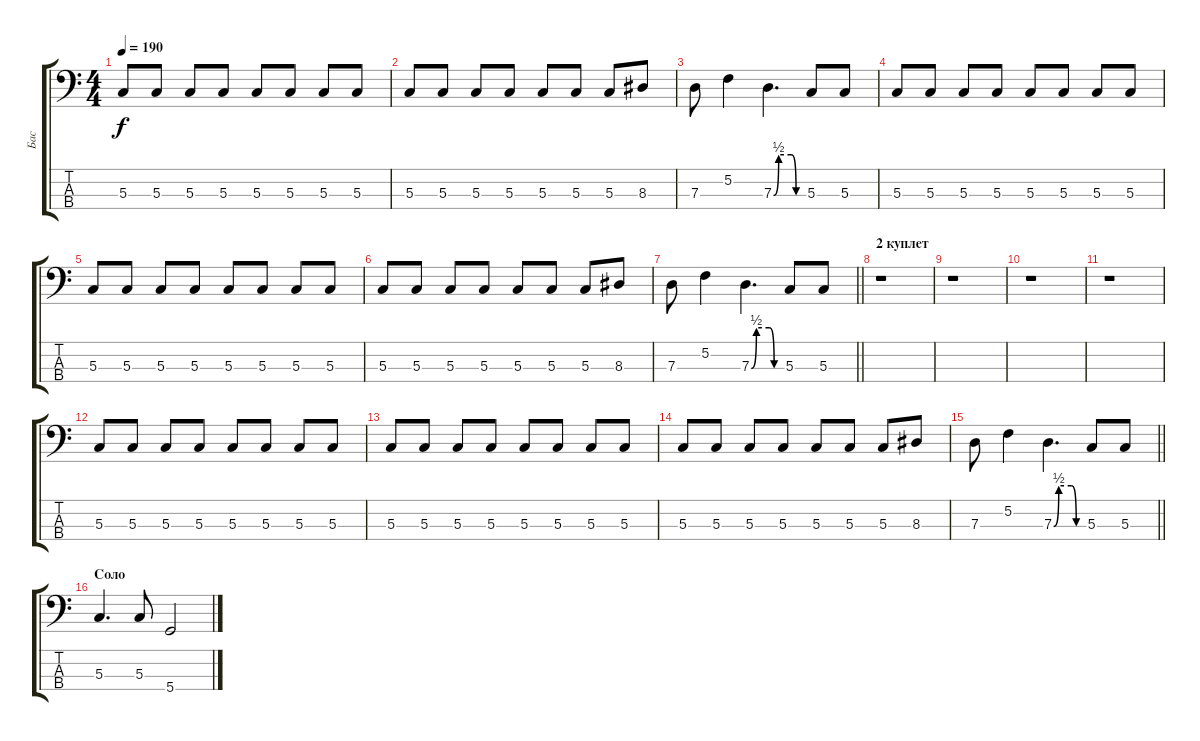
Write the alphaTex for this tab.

\track ("Бас" "Бас") {instrument electricbassfinger}
\staff {score tabs}
\tuning (F2 C2 G1 D1) {hide}
\ts (4 4)
\tempo 190
\clef f4
\ks c
5.3.8{dy f} 5.3.8 5.3.8 5.3.8 5.3.8 5.3.8 5.3.8 5.3.8 |
5.3.8 5.3.8 5.3.8 5.3.8 5.3.8 5.3.8 5.3.8 8.3.8 |
7.3.8 5.2.4 7.3{be (custom 0 0 10 2 35 2 45 0 60 0)}.4{d} 5.3.8 5.3.8 |
5.3.8 5.3.8 5.3.8 5.3.8 5.3.8 5.3.8 5.3.8 5.3.8 |
5.3.8 5.3.8 5.3.8 5.3.8 5.3.8 5.3.8 5.3.8 5.3.8 |
5.3.8 5.3.8 5.3.8 5.3.8 5.3.8 5.3.8 5.3.8 8.3.8 |
\barLineRight lightlight
7.3.8 5.2.4 7.3{be (custom 0 0 10 2 35 2 45 0 60 0)}.4{d} 5.3.8 5.3.8 |
\section ("" "2 куплет")
r.1 |
r.1 |
r.1 |
r.1 |
5.3.8 5.3.8 5.3.8 5.3.8 5.3.8 5.3.8 5.3.8 5.3.8 |
5.3.8 5.3.8 5.3.8 5.3.8 5.3.8 5.3.8 5.3.8 5.3.8 |
5.3.8 5.3.8 5.3.8 5.3.8 5.3.8 5.3.8 5.3.8 8.3.8 |
\barLineRight lightlight
7.3.8 5.2.4 7.3{be (custom 0 0 10 2 35 2 45 0 60 0)}.4{d} 5.3.8 5.3.8 |
\section ("" "Соло")
5.3.4{d} 5.3.8 5.4.2
